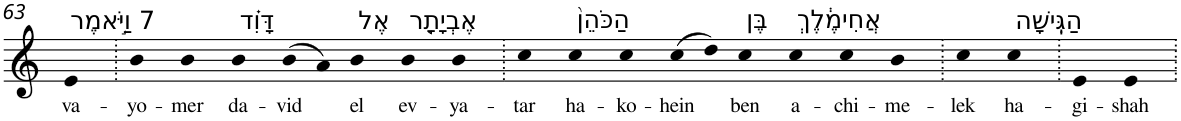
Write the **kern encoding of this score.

**kern	**text
*part1	*part1
*staff1	*staff1
*I"Piano	*
*I'Pno	*
!!LO:PB:g=z
*clefG2	*
*k[]	*
=63	=63
!LO:TX:a:t=7 וַיֹּ֣אמֶר	!
!	!LO:LY:b
4e	va-
=64.	=64.
!	!LO:LY:b
4b	-yo-
!	!LO:LY:b
4b	-mer
!LO:TX:a:t=דָּוִ֗ד	!
!	!LO:LY:b
4b	da-
!	!LO:LY:b
(>8b	-vid
8a)	.
!LO:TX:a:t=אֶל	!
!	!LO:LY:b
4b	el
!LO:TX:a:t=אֶבְיָתָ֤ר	!
!	!LO:LY:b
4b	ev-
!	!LO:LY:b
4b	-ya-
=65.	=65.
!	!LO:LY:b
4cc	-tar
!LO:TX:a:t=הַכֹּהֵן֙	!
!	!LO:LY:b
4cc	ha-
!	!LO:LY:b
4cc	-ko-
!	!LO:LY:b
(>8cc	-hein
8dd)	.
!LO:TX:a:t=בֶּן	!
!	!LO:LY:b
4cc	ben
!LO:TX:a:t=אֲחִימֶ֔לֶךְ	!
!	!LO:LY:b
4cc	a-
!	!LO:LY:b
4cc	-chi-
!	!LO:LY:b
4b	-me-
=66.	=66.
!	!LO:LY:b
4cc	-lek
!LO:TX:a:t=הַגִּֽישָׁה	!
!	!LO:LY:b
4cc	ha-
=67.	=67.
!	!LO:LY:b
4e	-gi-
!	!LO:LY:b
4e	-shah
=.	=.
*-	*-
